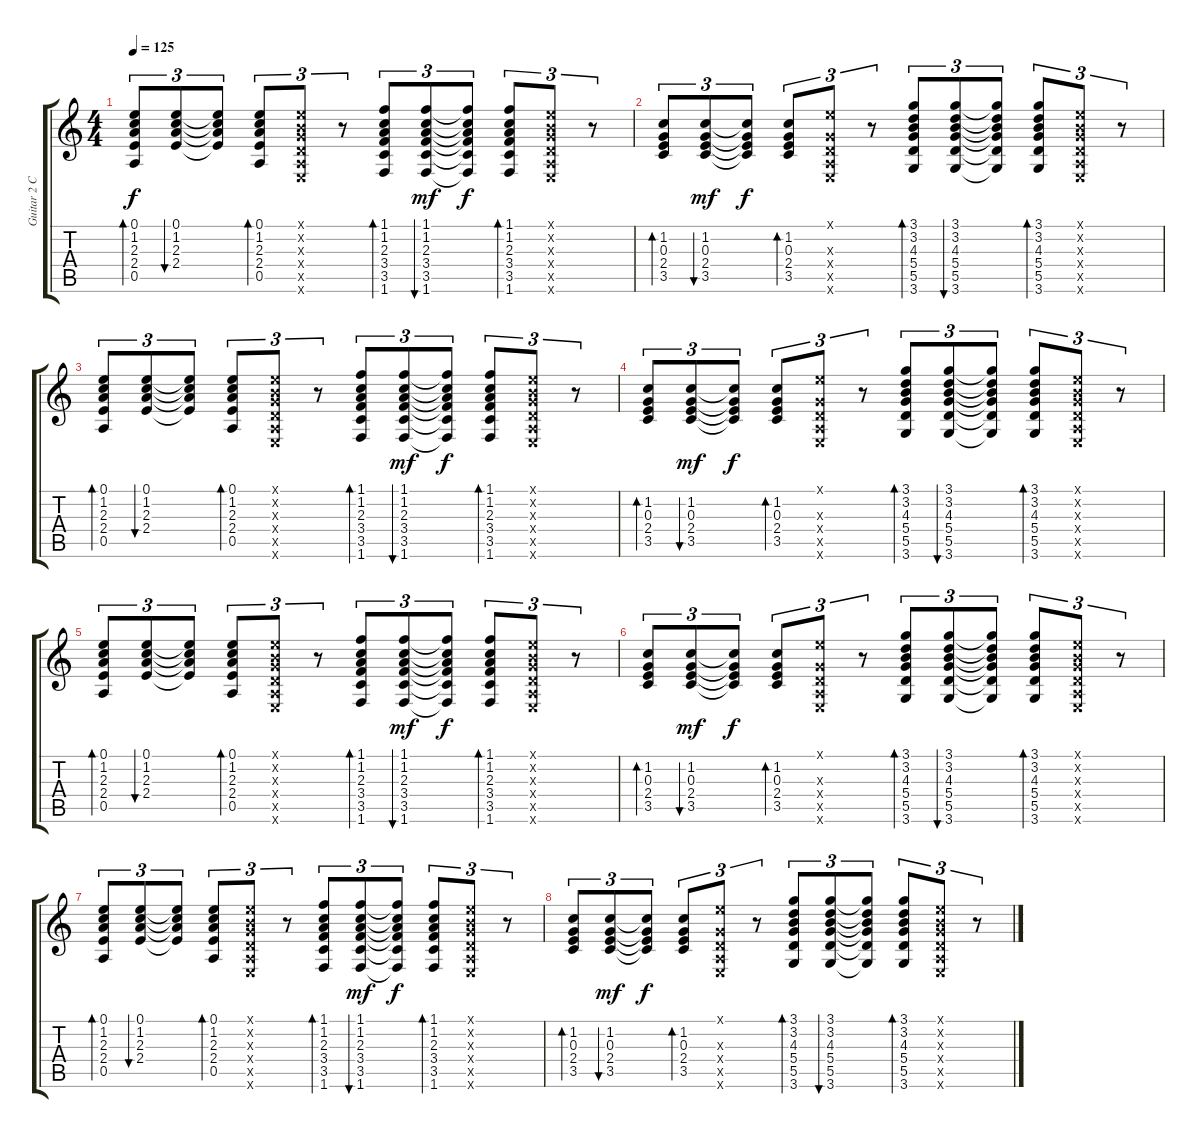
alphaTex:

\track ("Guitar 2 Clean + Small reverb" "Guitar 2 C") {instrument electricguitarclean}
\staff {score tabs}
\tuning (E4 B3 G3 D3 A2 E2) {hide}
\ts (4 4)
\tempo 125
\clef g2
\ks c
(0.1 1.2 2.3 2.4 0.5).8{tu (3 2) bd 30 dy f} (0.1 1.2 2.3 2.4).8{tu (3 2) bu 30} (0.1{t} 1.2{t} 2.3{t} 2.4{t}).8{tu (3 2)} (0.1 1.2 2.3 2.4 0.5).8{tu (3 2) bd 30} (0.1{x} 0.2{x} 0.3{x} 0.4{x} 0.5{x} 0.6{x}).8{tu (3 2)} r.8{tu (3 2)} (1.1 1.2 2.3 3.4 3.5 1.6).8{tu (3 2) bd 30} (1.1 1.2 2.3 3.4 3.5 1.6).8{tu (3 2) bu 30 dy mf} (1.1{t} 1.2{t} 2.3{t} 3.4{t} 3.5{t} 1.6{t}).8{tu (3 2) dy f} (1.1 1.2 2.3 3.4 3.5 1.6).8{tu (3 2) bd 30} (0.1{x} 0.2{x} 0.3{x} 0.4{x} 0.5{x} 0.6{x}).8{tu (3 2)} r.8{tu (3 2)} |
(1.2 0.3 2.4 3.5).8{tu (3 2) bd 30} (1.2 0.3 2.4 3.5).8{tu (3 2) bu 30 dy mf} (1.2{t} 0.3{t} 2.4{t} 3.5{t}).8{tu (3 2) dy f} (1.2 0.3 2.4 3.5).8{tu (3 2) bd 30} (0.1{x} 0.3{x} 0.4{x} 0.5{x} 0.6{x}).8{tu (3 2)} r.8{tu (3 2)} (3.1 3.2 4.3 5.4 5.5 3.6).8{tu (3 2) bd 30} (3.1 3.2 4.3 5.4 5.5 3.6).8{tu (3 2) bu 30} (3.1{t} 3.2{t} 4.3{t} 5.4{t} 5.5{t} 3.6{t}).8{tu (3 2)} (3.1 3.2 4.3 5.4 5.5 3.6).8{tu (3 2) bd 30} (0.1{x} 0.2{x} 0.3{x} 0.4{x} 0.5{x} 0.6{x}).8{tu (3 2)} r.8{tu (3 2)} |
(0.1 1.2 2.3 2.4 0.5).8{tu (3 2) bd 30} (0.1 1.2 2.3 2.4).8{tu (3 2) bu 30} (0.1{t} 1.2{t} 2.3{t} 2.4{t}).8{tu (3 2)} (0.1 1.2 2.3 2.4 0.5).8{tu (3 2) bd 30} (0.1{x} 0.2{x} 0.3{x} 0.4{x} 0.5{x} 0.6{x}).8{tu (3 2)} r.8{tu (3 2)} (1.1 1.2 2.3 3.4 3.5 1.6).8{tu (3 2) bd 30} (1.1 1.2 2.3 3.4 3.5 1.6).8{tu (3 2) bu 30 dy mf} (1.1{t} 1.2{t} 2.3{t} 3.4{t} 3.5{t} 1.6{t}).8{tu (3 2) dy f} (1.1 1.2 2.3 3.4 3.5 1.6).8{tu (3 2) bd 30} (0.1{x} 0.2{x} 0.3{x} 0.4{x} 0.5{x} 0.6{x}).8{tu (3 2)} r.8{tu (3 2)} |
(1.2 0.3 2.4 3.5).8{tu (3 2) bd 30} (1.2 0.3 2.4 3.5).8{tu (3 2) bu 30 dy mf} (1.2{t} 0.3{t} 2.4{t} 3.5{t}).8{tu (3 2) dy f} (1.2 0.3 2.4 3.5).8{tu (3 2) bd 30} (0.1{x} 0.3{x} 0.4{x} 0.5{x} 0.6{x}).8{tu (3 2)} r.8{tu (3 2)} (3.1 3.2 4.3 5.4 5.5 3.6).8{tu (3 2) bd 30} (3.1 3.2 4.3 5.4 5.5 3.6).8{tu (3 2) bu 30} (3.1{t} 3.2{t} 4.3{t} 5.4{t} 5.5{t} 3.6{t}).8{tu (3 2)} (3.1 3.2 4.3 5.4 5.5 3.6).8{tu (3 2) bd 30} (0.1{x} 0.2{x} 0.3{x} 0.4{x} 0.5{x} 0.6{x}).8{tu (3 2)} r.8{tu (3 2)} |
(0.1 1.2 2.3 2.4 0.5).8{tu (3 2) bd 30} (0.1 1.2 2.3 2.4).8{tu (3 2) bu 30} (0.1{t} 1.2{t} 2.3{t} 2.4{t}).8{tu (3 2)} (0.1 1.2 2.3 2.4 0.5).8{tu (3 2) bd 30} (0.1{x} 0.2{x} 0.3{x} 0.4{x} 0.5{x} 0.6{x}).8{tu (3 2)} r.8{tu (3 2)} (1.1 1.2 2.3 3.4 3.5 1.6).8{tu (3 2) bd 30} (1.1 1.2 2.3 3.4 3.5 1.6).8{tu (3 2) bu 30 dy mf} (1.1{t} 1.2{t} 2.3{t} 3.4{t} 3.5{t} 1.6{t}).8{tu (3 2) dy f} (1.1 1.2 2.3 3.4 3.5 1.6).8{tu (3 2) bd 30} (0.1{x} 0.2{x} 0.3{x} 0.4{x} 0.5{x} 0.6{x}).8{tu (3 2)} r.8{tu (3 2)} |
(1.2 0.3 2.4 3.5).8{tu (3 2) bd 30} (1.2 0.3 2.4 3.5).8{tu (3 2) bu 30 dy mf} (1.2{t} 0.3{t} 2.4{t} 3.5{t}).8{tu (3 2) dy f} (1.2 0.3 2.4 3.5).8{tu (3 2) bd 30} (0.1{x} 0.3{x} 0.4{x} 0.5{x} 0.6{x}).8{tu (3 2)} r.8{tu (3 2)} (3.1 3.2 4.3 5.4 5.5 3.6).8{tu (3 2) bd 30} (3.1 3.2 4.3 5.4 5.5 3.6).8{tu (3 2) bu 30} (3.1{t} 3.2{t} 4.3{t} 5.4{t} 5.5{t} 3.6{t}).8{tu (3 2)} (3.1 3.2 4.3 5.4 5.5 3.6).8{tu (3 2) bd 30} (0.1{x} 0.2{x} 0.3{x} 0.4{x} 0.5{x} 0.6{x}).8{tu (3 2)} r.8{tu (3 2)} |
(0.1 1.2 2.3 2.4 0.5).8{tu (3 2) bd 30} (0.1 1.2 2.3 2.4).8{tu (3 2) bu 30} (0.1{t} 1.2{t} 2.3{t} 2.4{t}).8{tu (3 2)} (0.1 1.2 2.3 2.4 0.5).8{tu (3 2) bd 30} (0.1{x} 0.2{x} 0.3{x} 0.4{x} 0.5{x} 0.6{x}).8{tu (3 2)} r.8{tu (3 2)} (1.1 1.2 2.3 3.4 3.5 1.6).8{tu (3 2) bd 30} (1.1 1.2 2.3 3.4 3.5 1.6).8{tu (3 2) bu 30 dy mf} (1.1{t} 1.2{t} 2.3{t} 3.4{t} 3.5{t} 1.6{t}).8{tu (3 2) dy f} (1.1 1.2 2.3 3.4 3.5 1.6).8{tu (3 2) bd 30} (0.1{x} 0.2{x} 0.3{x} 0.4{x} 0.5{x} 0.6{x}).8{tu (3 2)} r.8{tu (3 2)} |
(1.2 0.3 2.4 3.5).8{tu (3 2) bd 30} (1.2 0.3 2.4 3.5).8{tu (3 2) bu 30 dy mf} (1.2{t} 0.3{t} 2.4{t} 3.5{t}).8{tu (3 2) dy f} (1.2 0.3 2.4 3.5).8{tu (3 2) bd 30} (0.1{x} 0.3{x} 0.4{x} 0.5{x} 0.6{x}).8{tu (3 2)} r.8{tu (3 2)} (3.1 3.2 4.3 5.4 5.5 3.6).8{tu (3 2) bd 30} (3.1 3.2 4.3 5.4 5.5 3.6).8{tu (3 2) bu 30} (3.1{t} 3.2{t} 4.3{t} 5.4{t} 5.5{t} 3.6{t}).8{tu (3 2)} (3.1 3.2 4.3 5.4 5.5 3.6).8{tu (3 2) bd 30} (0.1{x} 0.2{x} 0.3{x} 0.4{x} 0.5{x} 0.6{x}).8{tu (3 2)} r.8{tu (3 2)}
